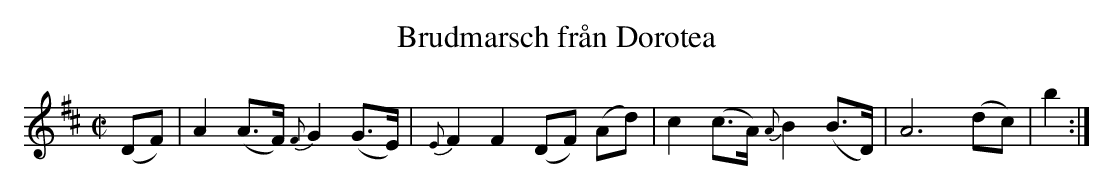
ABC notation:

X:1
T: Brudmarsch från Dorotea
M: C|
L: 1/8
K: D
(DF) | A2(A>F) {F}G2(G>E) | {E}F2F2 (DF) (Ad) | c2(c>A) {A}B2(B>D) | A6 (dc) | b2 :|
